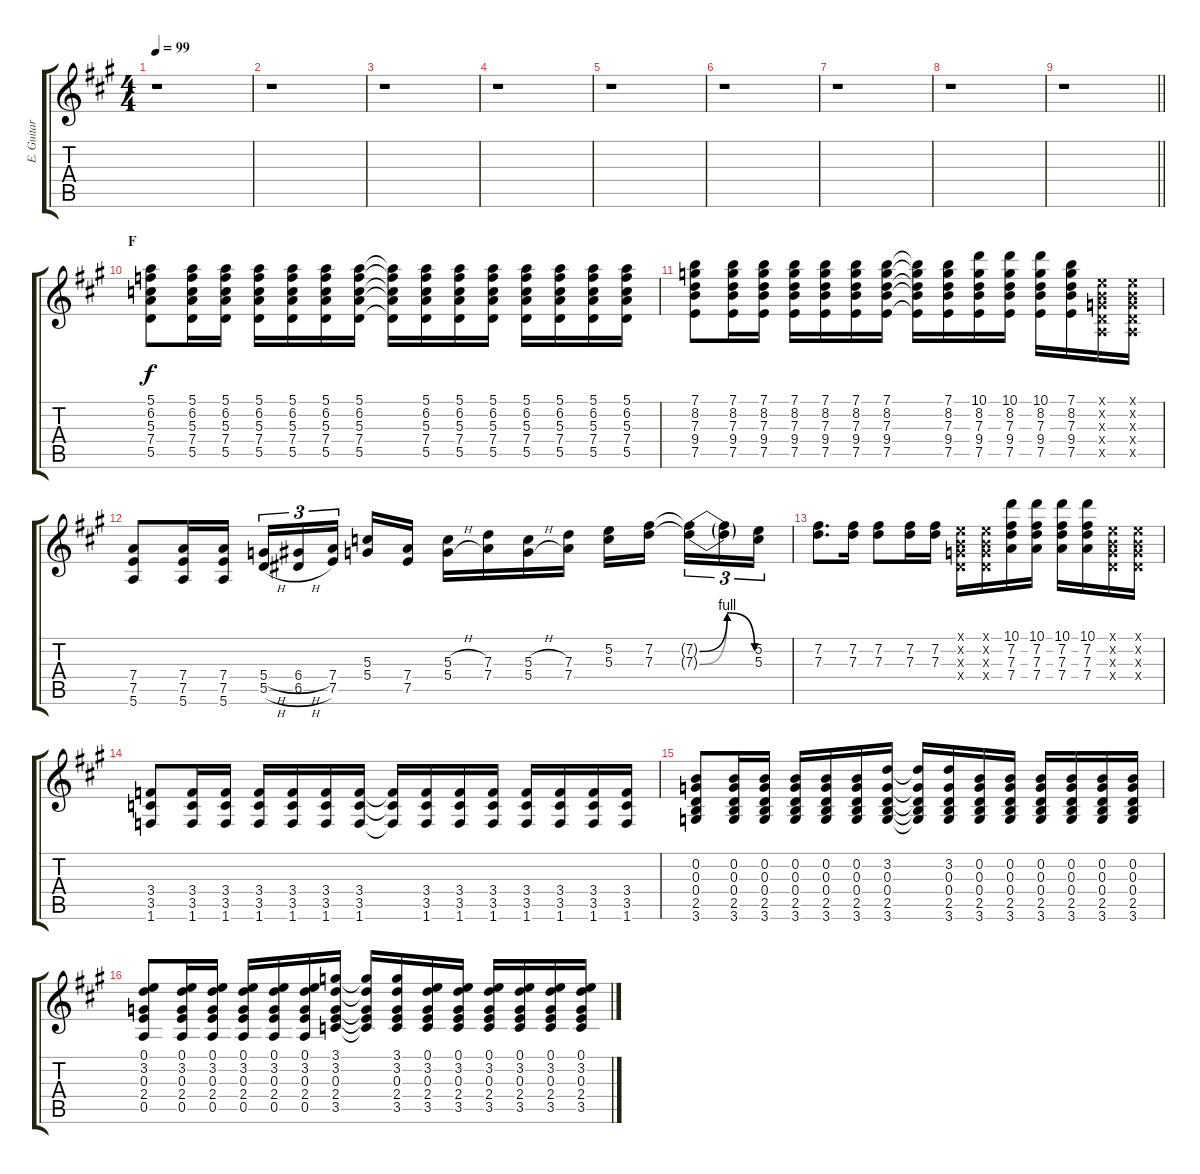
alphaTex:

\track ("E. Guitar II" "E. Guitar ") {instrument overdrivenguitar}
\staff {score tabs}
\tuning (E4 B3 G3 D3 A2 E2) {hide}
\ts (4 4)
\tempo 99
\clef g2
\ks a
r.1{dy f} |
r.1 |
r.1 |
r.1 |
r.1 |
r.1 |
r.1 |
r.1 |
\barLineRight lightlight
r.1 |
\section ("" "F")
(5.1 6.2 5.3 7.4 5.5).8 (5.1 6.2 5.3 7.4 5.5).16 (5.1 6.2 5.3 7.4 5.5).16 (5.1 6.2 5.3 7.4 5.5).16 (5.1 6.2 5.3 7.4 5.5).16 (5.1 6.2 5.3 7.4 5.5).16 (5.1 6.2 5.3 7.4 5.5).16 (5.1{t} 6.2{t} 5.3{t} 7.4{t} 5.5{t}).16 (5.1 6.2 5.3 7.4 5.5).16 (5.1 6.2 5.3 7.4 5.5).16 (5.1 6.2 5.3 7.4 5.5).16 (5.1 6.2 5.3 7.4 5.5).16 (5.1 6.2 5.3 7.4 5.5).16 (5.1 6.2 5.3 7.4 5.5).16 (5.1 6.2 5.3 7.4 5.5).16 |
(7.1 8.2 7.3 9.4 7.5).8 (7.1 8.2 7.3 9.4 7.5).16 (7.1 8.2 7.3 9.4 7.5).16 (7.1 8.2 7.3 9.4 7.5).16 (7.1 8.2 7.3 9.4 7.5).16 (7.1 8.2 7.3 9.4 7.5).16 (7.1 8.2 7.3 9.4 7.5).16 (7.1{t} 8.2{t} 7.3{t} 9.4{t} 7.5{t}).16 (7.1 8.2 7.3 9.4 7.5).16 (10.1 8.2 7.3 9.4 7.5).16 (10.1 8.2 7.3 9.4 7.5).16 (10.1 8.2 7.3 9.4 7.5).16 (7.1 8.2 7.3 9.4 7.5).16 (0.1{x} 0.2{x} 0.3{x} 0.4{x} 0.5{x}).16 (0.1{x} 0.2{x} 0.3{x} 0.4{x} 0.5{x}).16 |
(7.4 7.5 5.6).8 (7.4 7.5 5.6).16 (7.4 7.5 5.6).16 (5.4{h} 5.5{h}).16{tu (3 2)} (6.4{h} 6.5{h}).16{tu (3 2)} (7.4 7.5).16{tu (3 2) beam splitsecondary} (5.3 5.4).16 (7.4 7.5).16 (5.3{h} 5.4{h}).16 (7.3 7.4).16 (5.3{h} 5.4{h}).16 (7.3 7.4).16 (5.2 5.3).16 (7.2 7.3).16{beam splitsecondary} (7.2{be (bendrelease 0 0 30 4 30 4 60 0) t} 7.3{be (bendrelease 0 0 30 4 30 4 60 0) t}).16{tu (3 2)} (7.2{t} 7.3{t}).16{tu (3 2)} (5.2 5.3).16{tu (3 2)} |
(7.2 7.3).8{d} (7.2 7.3).16 (7.2 7.3).8 (7.2 7.3).16 (7.2 7.3).16 (0.1{x} 0.2{x} 0.3{x} 0.4{x}).16 (0.1{x} 0.2{x} 0.3{x} 0.4{x}).16 (10.1 7.2 7.3 7.4).16 (10.1 7.2 7.3 7.4).16 (10.1 7.2 7.3 7.4).16 (10.1 7.2 7.3 7.4).16 (0.1{x} 0.2{x} 0.3{x} 0.4{x}).16 (0.1{x} 0.2{x} 0.3{x} 0.4{x}).16 |
(3.4 3.5 1.6).8 (3.4 3.5 1.6).16 (3.4 3.5 1.6).16 (3.4 3.5 1.6).16 (3.4 3.5 1.6).16 (3.4 3.5 1.6).16 (3.4 3.5 1.6).16 (3.4{t} 3.5{t} 1.6{t}).16 (3.4 3.5 1.6).16 (3.4 3.5 1.6).16 (3.4 3.5 1.6).16 (3.4 3.5 1.6).16 (3.4 3.5 1.6).16 (3.4 3.5 1.6).16 (3.4 3.5 1.6).16 |
(0.2 0.3 0.4 2.5 3.6).8 (0.2 0.3 0.4 2.5 3.6).16 (0.2 0.3 0.4 2.5 3.6).16 (0.2 0.3 0.4 2.5 3.6).16 (0.2 0.3 0.4 2.5 3.6).16 (0.2 0.3 0.4 2.5 3.6).16 (3.2 0.3 0.4 2.5 3.6).16 (3.2{t} 0.3{t} 0.4{t} 2.5{t} 3.6{t}).16 (3.2 0.3 0.4 2.5 3.6).16 (0.2 0.3 0.4 2.5 3.6).16 (0.2 0.3 0.4 2.5 3.6).16 (0.2 0.3 0.4 2.5 3.6).16 (0.2 0.3 0.4 2.5 3.6).16 (0.2 0.3 0.4 2.5 3.6).16 (0.2 0.3 0.4 2.5 3.6).16 |
(0.1 3.2 0.3 2.4 0.5).8 (0.1 3.2 0.3 2.4 0.5).16 (0.1 3.2 0.3 2.4 0.5).16 (0.1 3.2 0.3 2.4 0.5).16 (0.1 3.2 0.3 2.4 0.5).16 (0.1 3.2 0.3 2.4 0.5).16 (3.1 3.2 0.3 2.4 3.5).16 (3.1{t} 3.2{t} 0.3{t} 2.4{t} 3.5{t}).16 (3.1 3.2 0.3 2.4 3.5).16 (0.1 3.2 0.3 2.4 3.5).16 (0.1 3.2 0.3 2.4 3.5).16 (0.1 3.2 0.3 2.4 3.5).16 (0.1 3.2 0.3 2.4 3.5).16 (0.1 3.2 0.3 2.4 3.5).16 (0.1 3.2 0.3 2.4 3.5).16
